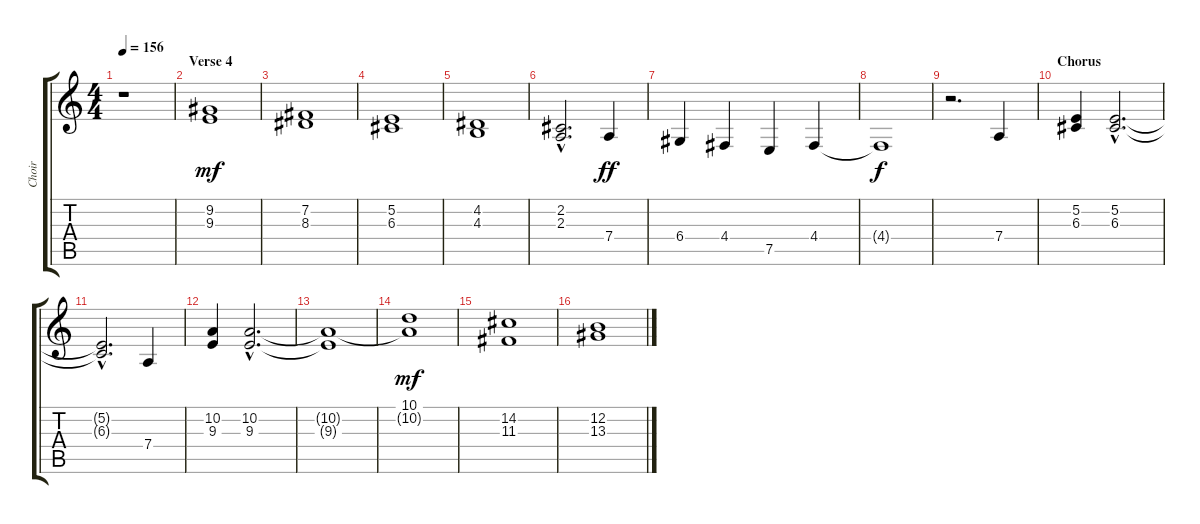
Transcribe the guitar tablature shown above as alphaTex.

\track ("Choir" "Choir") {instrument lead1square}
\staff {score tabs}
\tuning (E4 B3 G3 D3 A2 E2) {hide}
\ts (4 4)
\tempo 156
\clef g2
\ks c
r.1{dy f} |
\section ("" "Verse 4")
(9.2 9.3).1{dy mf} |
(7.2 8.3).1 |
(5.2 6.3).1 |
(4.2 4.3).1 |
(2.2{hac} 2.3{hac}).2{d} 7.4.4{dy ff} |
6.4.4 4.4.4 7.5.4 4.4.4 |
4.4{t}.1{dy f} |
r.2{d} 7.4.4 |
\section ("" "Chorus")
(5.2 6.3).4 (5.2{hac} 6.3{hac}).2{d} |
(5.2{hac t} 6.3{hac t}).2{d} 7.4.4 |
(10.2 9.3).4 (10.2{hac} 9.3{hac}).2{d} |
(10.2{t} 9.3{t}).1 |
(10.1 10.2{t}).1{dy mf} |
(14.2 11.3).1 |
(12.2 13.3).1
